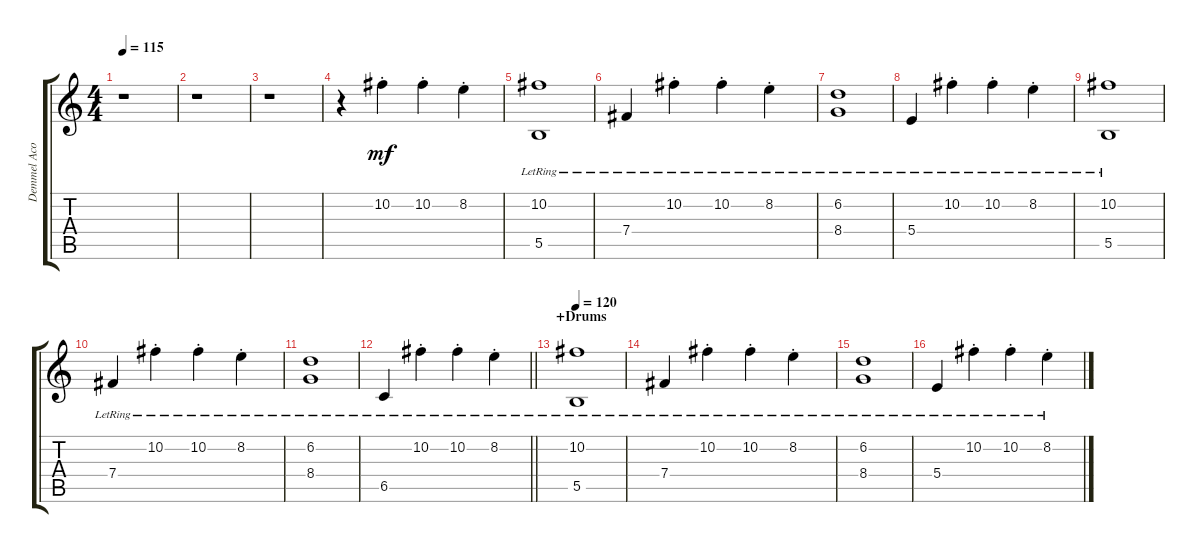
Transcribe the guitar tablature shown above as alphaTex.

\track ("Demmel Acoustic" "Demmel Aco") {instrument acousticguitarsteel}
\staff {score tabs}
\tuning (Db4 Ab3 E3 B2 Gb2 B1) {hide}
\ts (4 4)
\tempo 115
\clef g2
\ks c
r.1{dy mf} |
r.1 |
r.1 |
r.4 10.2{st}.4 10.2{st}.4 8.2{st}.4 |
(10.2{lr} 5.5{lr}).1 |
7.4{lr}.4 10.2{st lr}.4 10.2{st lr}.4 8.2{st lr}.4 |
(6.2{lr} 8.4{lr}).1 |
5.4{lr}.4 10.2{st lr}.4 10.2{st lr}.4 8.2{st lr}.4 |
(10.2{lr} 5.5{lr}).1 |
7.4{lr}.4 10.2{st lr}.4 10.2{st lr}.4 8.2{st lr}.4 |
(6.2{lr} 8.4{lr}).1 |
\barLineRight lightlight
6.5{lr}.4 10.2{st lr}.4 10.2{st lr}.4 8.2{st lr}.4 |
\section ("" "+Drums")
\tempo 120
(10.2{lr} 5.5{lr}).1 |
7.4{lr}.4 10.2{st lr}.4 10.2{st lr}.4 8.2{st lr}.4 |
(6.2{lr} 8.4{lr}).1 |
5.4{lr}.4 10.2{st lr}.4 10.2{st lr}.4 8.2{st lr}.4
